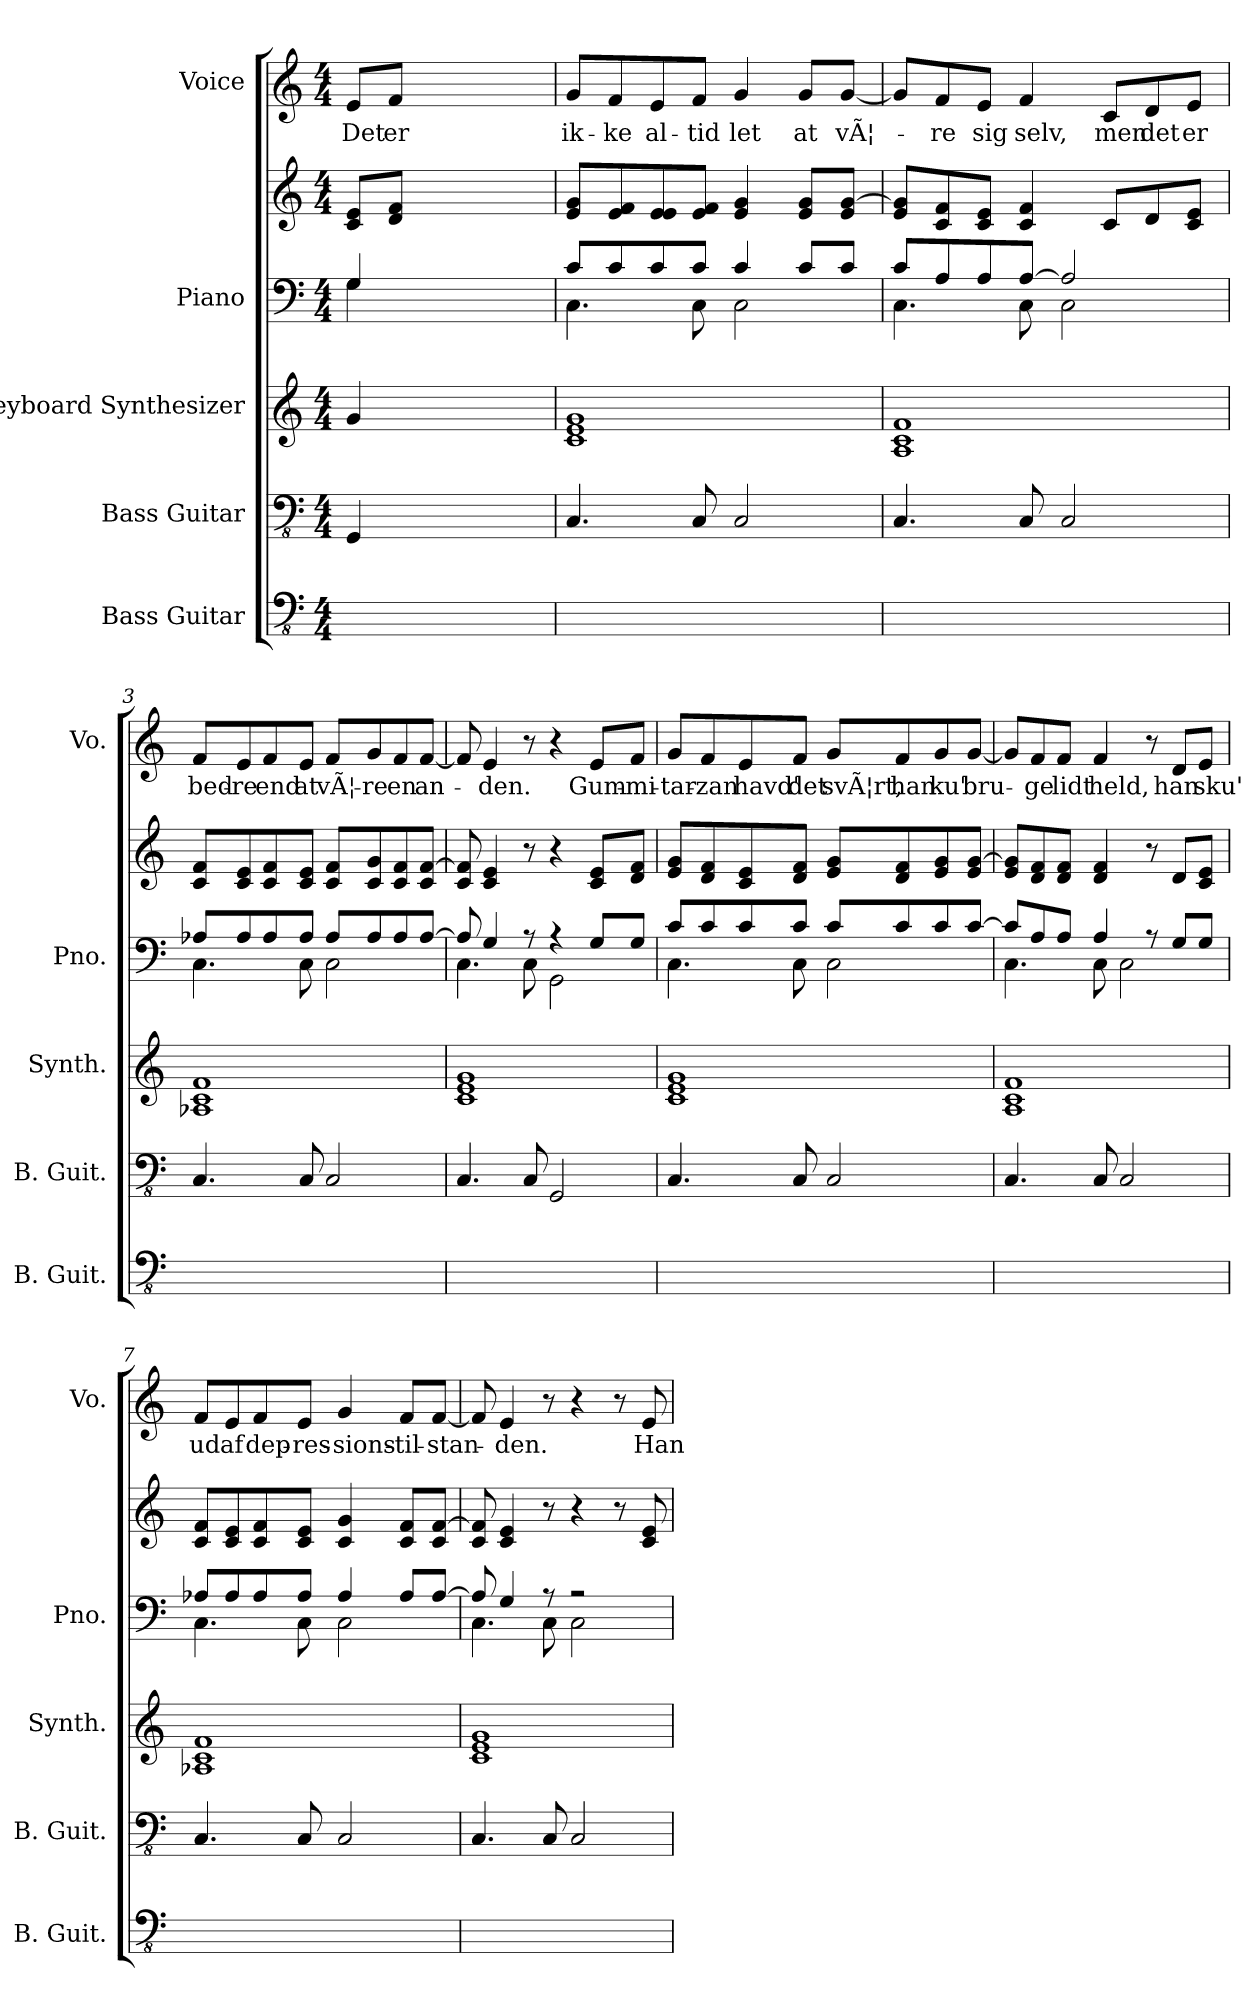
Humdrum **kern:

**kern	**kern	**kern	**kern	**kern	**kern	**text
*part5	*part4	*part3	*part2	*part2	*part1	*part1
*staff6	*staff5	*staff4	*staff3	*staff2	*staff1	*staff1
*I"Bass Guitar	*I"Bass Guitar	*I"Keyboard Synthesizer	*I"Piano	*	*I"Voice	*
*I'B. Guit.	*I'B. Guit.	*I'Synth.	*I'Pno.	*	*I'Vo.	*
*stria4	*	*	*	*	*	*
*clefFv4	*clefFv4	*clefG2	*clefF4	*clefG2	*clefG2	*
*k[]	*k[]	*k[]	*k[]	*k[]	*k[]	*
*M4/4	*M4/4	*M4/4	*M4/4	*M4/4	*M4/4	*
=	=	=	=	=	=	=
*	*	*	*^	*	*	*
!	!	!	!	!	!	!	!LO:LY:b
1ryy	4GGG/	4g/	4G/	4G\	8c/ 8e/L	8e/L	Det
!	!	!	!	!	!	!	!LO:LY:b
.	.	.	.	.	8d/ 8f/J	8f/J	er
.	2.ryy	2.ryy	2.ryy	2.ryy	2.ryy	2.ryy	.
=1	=1	=1	=1	=1	=1	=1	=1
!	!	!	!	!	!	!	!LO:LY:b
1ryy	4.CC/	1c 1e 1g	8c/L	4.C\	8e/ 8g/L	8g/L	ik-
!	!	!	!	!	!	!	!LO:LY:b
.	.	.	8c/	.	8e/ 8f/	8f/	-ke
!	!	!	!	!	!	!	!LO:LY:b
.	.	.	8c/	.	8e/ 8e/	8e/	al-
!	!	!	!	!	!	!	!LO:LY:b
.	8CC/	.	8c/J	8C\	8e/ 8f/J	8f/J	-tid
!	!	!	!	!	!	!	!LO:LY:b
.	2CC/	.	4c/	2C\	4e/ 4g/	4g/	let
!	!	!	!	!	!	!	!LO:LY:b
.	.	.	8c/L	.	8e/ 8g/L	8g/L	at
!	!	!	!	!	!	!	!LO:LY:b
.	.	.	8c/J	.	8e/ [8g/J	[8g/J	vÃ¦-
=2	=2	=2	=2	=2	=2	=2	=2
1ryy	4.CC/	1A 1c 1f	8c/L	4.C\	8e/ 8g/]L	8g/L]	.
!	!	!	!	!	!	!	!LO:LY:b
.	.	.	8A/	.	8c/ 8f/	8f/	-re
!	!	!	!	!	!	!	!LO:LY:b
.	.	.	8A/	.	8c/ 8e/J	8e/J	sig
!	!	!	!	!	!	!	!LO:LY:b
.	8CC/	.	[8A/J	8C\	4c/ 4f/	4f/	selv,
.	2CC/	.	2A/]	2C\	.	.	.
!	!	!	!	!	!	!	!LO:LY:b
.	.	.	.	.	8c/L	8c/L	men
!	!	!	!	!	!	!	!LO:LY:b
.	.	.	.	.	8d/	8d/	det
!	!	!	!	!	!	!	!LO:LY:b
.	.	.	.	.	8c/ 8e/J	8e/J	er
!!LO:PB:g=z
=3	=3	=3	=3	=3	=3	=3	=3
!	!	!	!	!	!	!	!LO:LY:b
1ryy	4.CC/	1A-X 1c 1f	8A-X/L	4.C\	8c/ 8f/L	8f/L	bed-
!	!	!	!	!	!	!	!LO:LY:b
.	.	.	8A-/	.	8c/ 8e/	8e/	-re
!	!	!	!	!	!	!	!LO:LY:b
.	.	.	8A-/	.	8c/ 8f/	8f/	end
!	!	!	!	!	!	!	!LO:LY:b
.	8CC/	.	8A-/J	8C\	8c/ 8e/J	8e/J	at
!	!	!	!	!	!	!	!LO:LY:b
.	2CC/	.	8A-/L	2C\	8c/ 8f/L	8f/L	vÃ¦-
!	!	!	!	!	!	!	!LO:LY:b
.	.	.	8A-/	.	8c/ 8g/	8g/	-re
!	!	!	!	!	!	!	!LO:LY:b
.	.	.	8A-/	.	8c/ 8f/	8f/	en
!	!	!	!	!	!	!	!LO:LY:b
.	.	.	[8A-/J	.	8c/ [8f/J	[8f/J	an-
=4	=4	=4	=4	=4	=4	=4	=4
1ryy	4.CC/	1c 1e 1g	8A-/]	4.C\	8c/ 8f/]	8f/]	.
!	!	!	!	!	!	!	!LO:LY:b
.	.	.	4G/	.	4c/ 4e/	4e/	-den.
.	8CC/	.	8r	8C\	8r	8r	.
.	2GGG/	.	4r	2GG\	4r	4r	.
!	!	!	!	!	!	!	!LO:LY:b
.	.	.	8G/L	.	8c/ 8e/L	8e/L	Gum-
!	!	!	!	!	!	!	!LO:LY:b
.	.	.	8G/J	.	8d/ 8f/J	8f/J	-mi-
=5	=5	=5	=5	=5	=5	=5	=5
!	!	!	!	!	!	!	!LO:LY:b
1ryy	4.CC/	1c 1e 1g	8c/L	4.C\	8e/ 8g/L	8g/L	-tar-
!	!	!	!	!	!	!	!LO:LY:b
.	.	.	8c/	.	8d/ 8f/	8f/	-zan
!	!	!	!	!	!	!	!LO:LY:b
.	.	.	8c/	.	8c/ 8e/	8e/	havd'
!	!	!	!	!	!	!	!LO:LY:b
.	8CC/	.	8c/J	8C\	8d/ 8f/J	8f/J	det
!	!	!	!	!	!	!	!LO:LY:b
.	2CC/	.	8c/L	2C\	8e/ 8g/L	8g/L	svÃ¦rt,
!	!	!	!	!	!	!	!LO:LY:b
.	.	.	8c/	.	8d/ 8f/	8f/	han
!	!	!	!	!	!	!	!LO:LY:b
.	.	.	8c/	.	8e/ 8g/	8g/	ku'
!	!	!	!	!	!	!	!LO:LY:b
.	.	.	[8c/J	.	8e/ [8g/J	[8g/J	bru-
!!LO:LB:g=z
=6	=6	=6	=6	=6	=6	=6	=6
1ryy	4.CC/	1A 1c 1f	8c/L]	4.C\	8e/ 8g/]L	8g/L]	.
!	!	!	!	!	!	!	!LO:LY:b
.	.	.	8A/	.	8d/ 8f/	8f/	-ge
!	!	!	!	!	!	!	!LO:LY:b
.	.	.	8A/J	.	8d/ 8f/J	8f/J	lidt
!	!	!	!	!	!	!	!LO:LY:b
.	8CC/	.	4A/	8C\	4d/ 4f/	4f/	held,
.	2CC/	.	.	2C\	.	.	.
.	.	.	8r	.	8r	8r	.
!	!	!	!	!	!	!	!LO:LY:b
.	.	.	8G/L	.	8d/L	8d/L	han
!	!	!	!	!	!	!	!LO:LY:b
.	.	.	8G/J	.	8c/ 8e/J	8e/J	sku'
=7	=7	=7	=7	=7	=7	=7	=7
!	!	!	!	!	!	!	!LO:LY:b
1ryy	4.CC/	1A-X 1c 1f	8A-X/L	4.C\	8c/ 8f/L	8f/L	ud
!	!	!	!	!	!	!	!LO:LY:b
.	.	.	8A-/	.	8c/ 8e/	8e/	af
!	!	!	!	!	!	!	!LO:LY:b
.	.	.	8A-/	.	8c/ 8f/	8f/	dep-
!	!	!	!	!	!	!	!LO:LY:b
.	8CC/	.	8A-/J	8C\	8c/ 8e/J	8e/J	-res-
!	!	!	!	!	!	!	!LO:LY:b
.	2CC/	.	4A-/	2C\	4c/ 4g/	4g/	-sions-
!	!	!	!	!	!	!	!LO:LY:b
.	.	.	8A-/L	.	8c/ 8f/L	8f/L	-til-
!	!	!	!	!	!	!	!LO:LY:b
.	.	.	[8A-/J	.	8c/ [8f/J	[8f/J	-stan-
=8	=8	=8	=8	=8	=8	=8	=8
1ryy	4.CC/	1c 1e 1g	8A-/]	4.C\	8c/ 8f/]	8f/]	.
!	!	!	!	!	!	!	!LO:LY:b
.	.	.	4G/	.	4c/ 4e/	4e/	-den.
.	8CC/	.	8r	8C\	8r	8r	.
.	2CC/	.	2r	2C\	4r	4r	.
.	.	.	.	.	8r	8r	.
!	!	!	!	!	!	!	!LO:LY:b
.	.	.	.	.	8c/ 8e/	8e/	Han
*	*	*	*v	*v	*	*	*
=	=	=	=	=	=	=
*-	*-	*-	*-	*-	*-	*-
